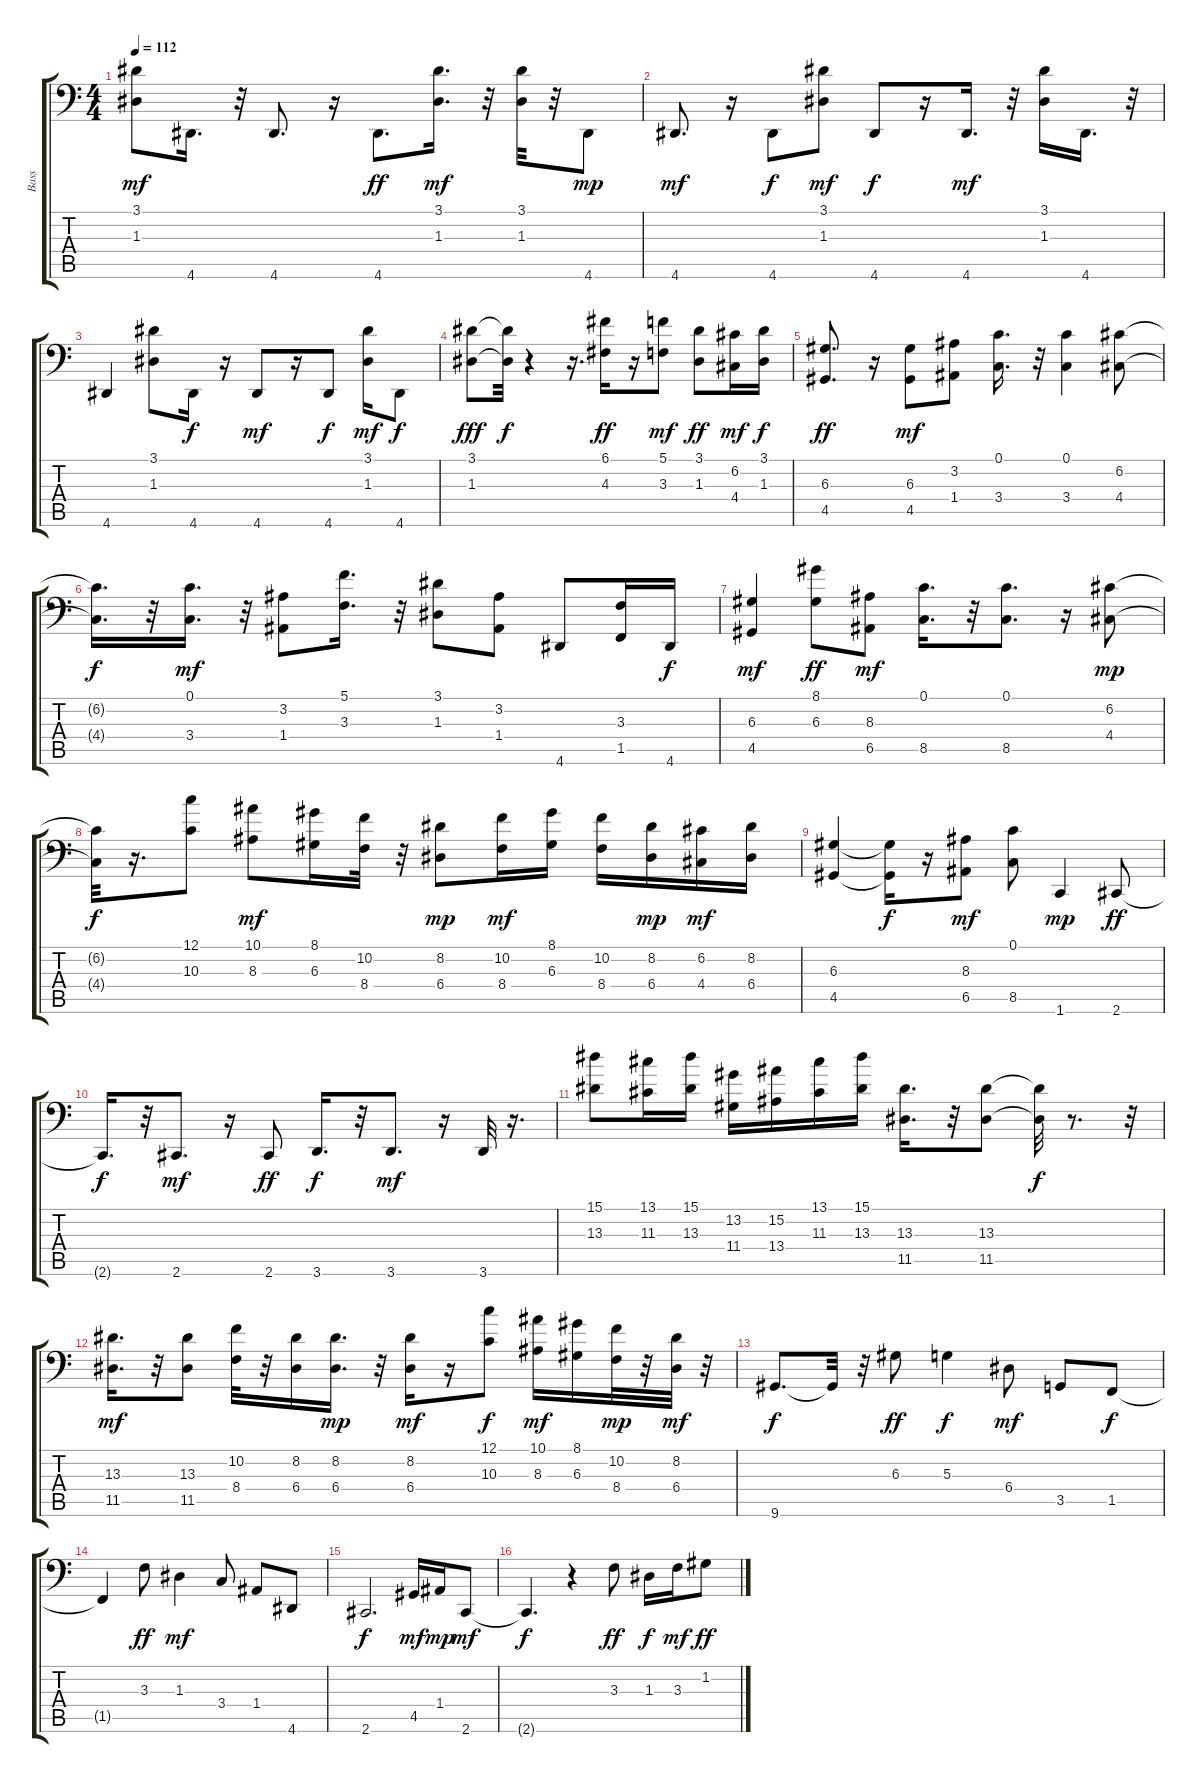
\track ("Bass" "Bass") {instrument synthbass1}
\staff {score tabs}
\tuning (C3 G2 D2 A1 E1 B0) {hide}
\ts (4 4)
\tempo 112
\clef f4
\ks c
(3.1 1.3).8{dy mf} 4.6.16{d} r.32 4.6.8{d} r.16 4.6.8{d dy ff} (3.1 1.3).16{d dy mf} r.32 (3.1 1.3).32 r.32 4.6.8{dy mp} |
4.6.8{d dy mf} r.16 4.6.8{dy f} (3.1 1.3).8{dy mf} 4.6.8{dy f} r.16 4.6.16{d dy mf} r.32 (3.1 1.3).16 4.6.16{d} r.32 |
4.6.4 (3.1 1.3).8 4.6.16{dy f} r.16 4.6.8{dy mf} r.16 4.6.8{dy f} (3.1 1.3).16{dy mf} 4.6.8{dy f} |
(3.1 1.3).8{dy fff} (3.1{t} 1.3{t}).32{dy f} r.4 r.16{d} (6.1 4.3).16{dy ff} r.16 (5.1 3.3).8{dy mf} (3.1 1.3).8{dy ff} (6.2 4.4).16{dy mf} (3.1 1.3).16{dy f} |
(6.3 4.5).8{d dy ff} r.16 (6.3 4.5).8{dy mf} (3.2 1.4).8 (0.1 3.4).16{d} r.32 (0.1 3.4).4 (6.2 4.4).8 |
(6.2{t} 4.4{t}).16{d dy f} r.32 (0.1 3.4).16{d dy mf} r.32 (3.2 1.4).8 (5.1 3.3).16{d} r.32 (3.1 1.3).8 (3.2 1.4).8 4.6.8 (3.3 1.5).16 4.6.16{dy f} |
(6.3 4.5).4{dy mf} (8.1 6.3).8{dy ff} (8.3 6.5).8{dy mf} (0.1 8.5).16{d} r.32 (0.1 8.5).8{d} r.16 (6.2 4.4).8{dy mp} |
(6.2{t} 4.4{t}).32{dy f} r.16{d} (12.1 10.3).8 (10.1 8.3).8{dy mf} (8.1 6.3).16 (10.2 8.4).32 r.32 (8.2 6.4).8{dy mp} (10.2 8.4).16{dy mf} (8.1 6.3).16 (10.2 8.4).16 (8.2 6.4).16{dy mp} (6.2 4.4).16{dy mf} (8.2 6.4).16 |
(6.3 4.5).4 (6.3{t} 4.5{t}).16{dy f} r.16 (8.3 6.5).8{dy mf} (0.1 8.5).8 1.6.4{dy mp} 2.6.8{dy ff} |
2.6{t}.16{d dy f} r.32 2.6.8{d dy mf} r.16 2.6.8{dy ff} 3.6.16{d dy f} r.32 3.6.8{d dy mf} r.16 3.6.32 r.16{d} |
(15.1 13.3).8 (13.1 11.3).16 (15.1 13.3).16 (13.2 11.4).16 (15.2 13.4).16 (13.1 11.3).16 (15.1 13.3).16 (13.3 11.5).16{d} r.32 (13.3 11.5).8 (13.3{t} 11.5{t}).32{dy f} r.8{d} r.32 |
(13.3 11.5).16{d dy mf} r.32 (13.3 11.5).8 (10.2 8.4).32 r.32 (8.2 6.4).16 (8.2 6.4).16{d dy mp} r.32 (8.2 6.4).16{dy mf} r.16 (12.1 10.3).8{dy f} (10.1 8.3).16{dy mf} (8.1 6.3).16 (10.2 8.4).32{dy mp} r.32 (8.2 6.4).32{dy mf} r.32 |
9.6.8{d dy f} 9.6{t}.32 r.32 6.3.8{dy ff} 5.3.4{dy f} 6.4.8{dy mf} 3.5.8 1.5.8{dy f} |
1.5{t}.4 3.3.8{dy ff} 1.3.4{dy mf} 3.4.8 1.4.8 4.6.8 |
2.6.2{d dy f} 4.5.16{dy mf} 1.4.16{dy mp} 2.6.8{dy mf} |
2.6{t}.4{d dy f} r.4 3.3.8{dy ff} 1.3.16{dy f} 3.3.16{dy mf} 1.2.8{dy ff}
